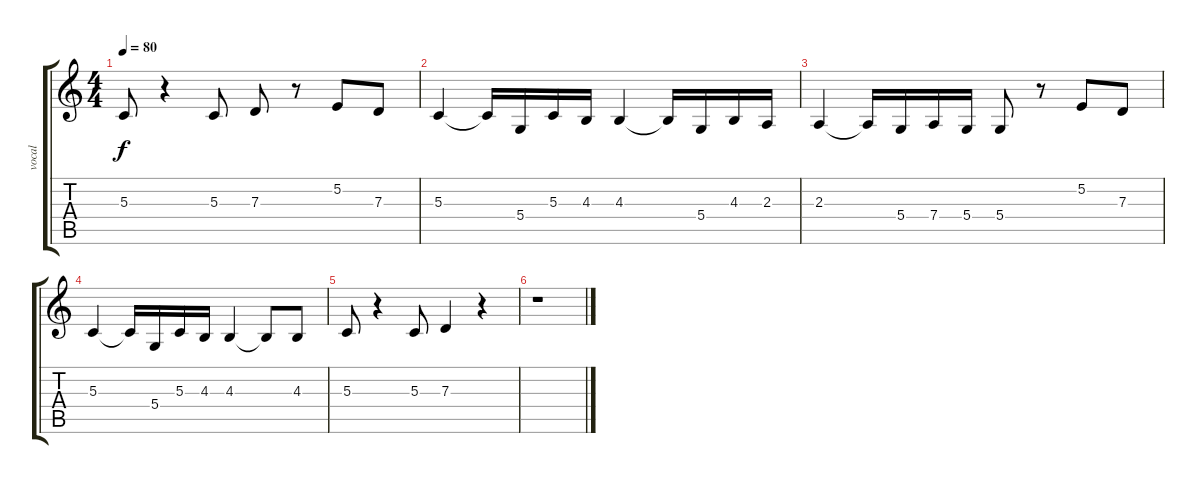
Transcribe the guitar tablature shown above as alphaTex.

\track ("vocal" "vocal") {instrument lead6voice}
\staff {score tabs}
\tuning (E4 B3 G3 D3 A2 E2) {hide}
\ts (4 4)
\tempo 80
\clef g2
\ks c
5.3.8{dy f} r.4 5.3.8 7.3.8 r.8 5.2.8 7.3.8 |
5.3.4 5.3{t}.16 5.4.16 5.3.16 4.3.16 4.3.4 4.3{t}.16 5.4.16 4.3.16 2.3.16 |
2.3.4 2.3{t}.16 5.4.16 7.4.16 5.4.16 5.4.8 r.8 5.2.8 7.3.8 |
5.3.4 5.3{t}.16 5.4.16 5.3.16 4.3.16 4.3.4 4.3{t}.8 4.3.8 |
5.3.8 r.4 5.3.8 7.3.4 r.4 |
r.1
